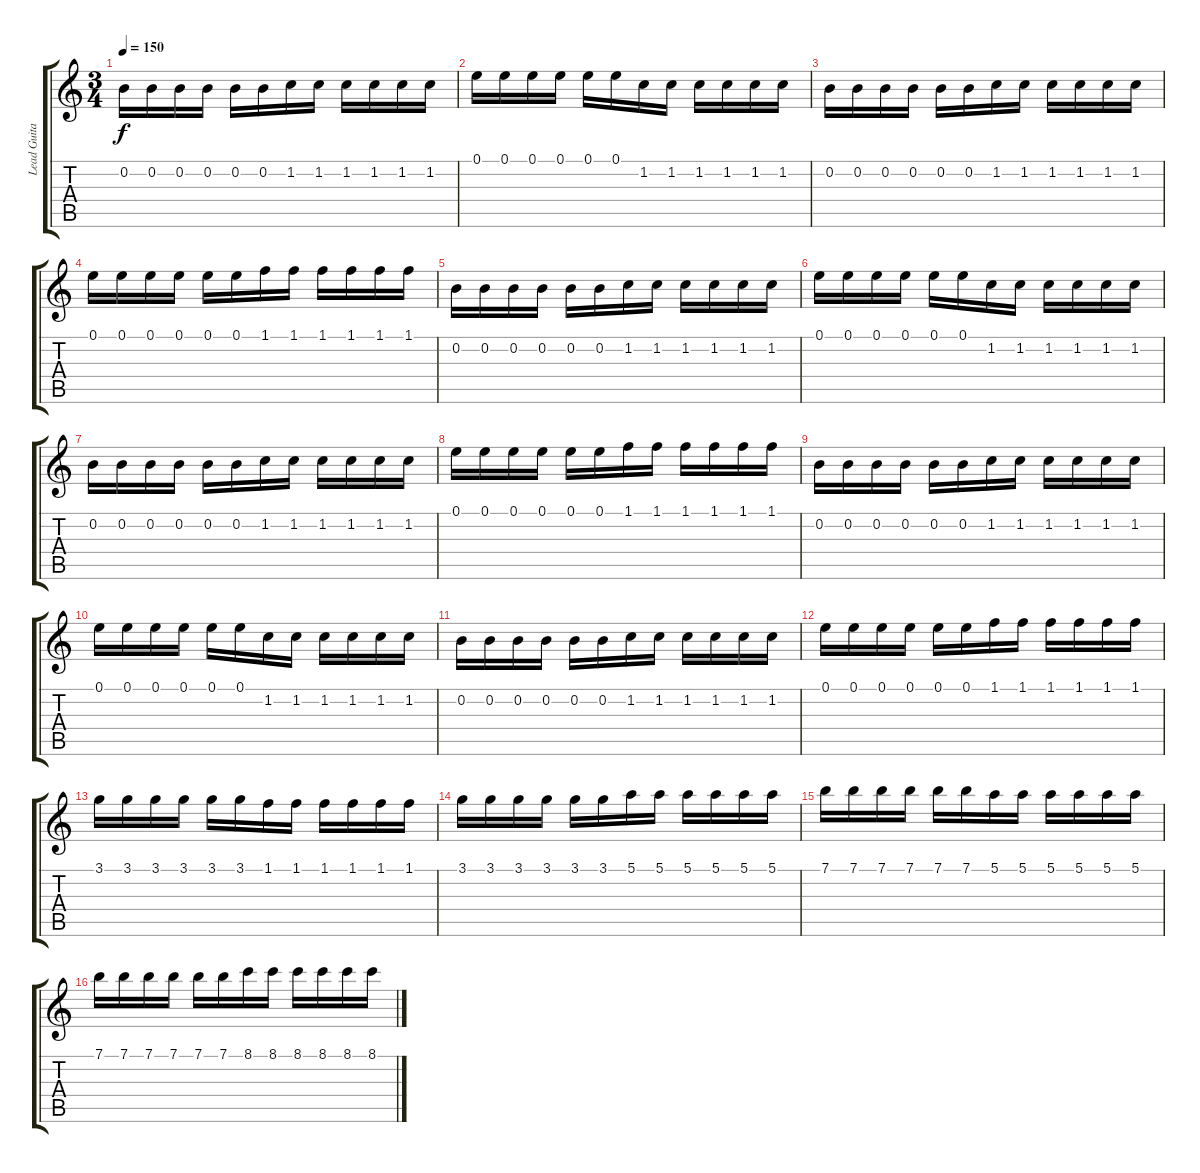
\track ("Lead Guitar" "Lead Guita") {instrument distortionguitar}
\staff {score tabs}
\tuning (E4 B3 G3 D3 A2 E2) {hide}
\ts (3 4)
\tempo 150
\clef g2
\ks c
0.2.16{dy f} 0.2.16 0.2.16 0.2.16 0.2.16 0.2.16 1.2.16 1.2.16 1.2.16 1.2.16 1.2.16 1.2.16 |
0.1.16 0.1.16 0.1.16 0.1.16 0.1.16 0.1.16 1.2.16 1.2.16 1.2.16 1.2.16 1.2.16 1.2.16 |
0.2.16 0.2.16 0.2.16 0.2.16 0.2.16 0.2.16 1.2.16 1.2.16 1.2.16 1.2.16 1.2.16 1.2.16 |
0.1.16 0.1.16 0.1.16 0.1.16 0.1.16 0.1.16 1.1.16 1.1.16 1.1.16 1.1.16 1.1.16 1.1.16 |
0.2.16 0.2.16 0.2.16 0.2.16 0.2.16 0.2.16 1.2.16 1.2.16 1.2.16 1.2.16 1.2.16 1.2.16 |
0.1.16 0.1.16 0.1.16 0.1.16 0.1.16 0.1.16 1.2.16 1.2.16 1.2.16 1.2.16 1.2.16 1.2.16 |
0.2.16 0.2.16 0.2.16 0.2.16 0.2.16 0.2.16 1.2.16 1.2.16 1.2.16 1.2.16 1.2.16 1.2.16 |
0.1.16 0.1.16 0.1.16 0.1.16 0.1.16 0.1.16 1.1.16 1.1.16 1.1.16 1.1.16 1.1.16 1.1.16 |
0.2.16 0.2.16 0.2.16 0.2.16 0.2.16 0.2.16 1.2.16 1.2.16 1.2.16 1.2.16 1.2.16 1.2.16 |
0.1.16 0.1.16 0.1.16 0.1.16 0.1.16 0.1.16 1.2.16 1.2.16 1.2.16 1.2.16 1.2.16 1.2.16 |
0.2.16 0.2.16 0.2.16 0.2.16 0.2.16 0.2.16 1.2.16 1.2.16 1.2.16 1.2.16 1.2.16 1.2.16 |
0.1.16 0.1.16 0.1.16 0.1.16 0.1.16 0.1.16 1.1.16 1.1.16 1.1.16 1.1.16 1.1.16 1.1.16 |
3.1.16 3.1.16 3.1.16 3.1.16 3.1.16 3.1.16 1.1.16 1.1.16 1.1.16 1.1.16 1.1.16 1.1.16 |
3.1.16 3.1.16 3.1.16 3.1.16 3.1.16 3.1.16 5.1.16 5.1.16 5.1.16 5.1.16 5.1.16 5.1.16 |
7.1.16 7.1.16 7.1.16 7.1.16 7.1.16 7.1.16 5.1.16 5.1.16 5.1.16 5.1.16 5.1.16 5.1.16 |
7.1.16 7.1.16 7.1.16 7.1.16 7.1.16 7.1.16 8.1.16 8.1.16 8.1.16 8.1.16 8.1.16 8.1.16
